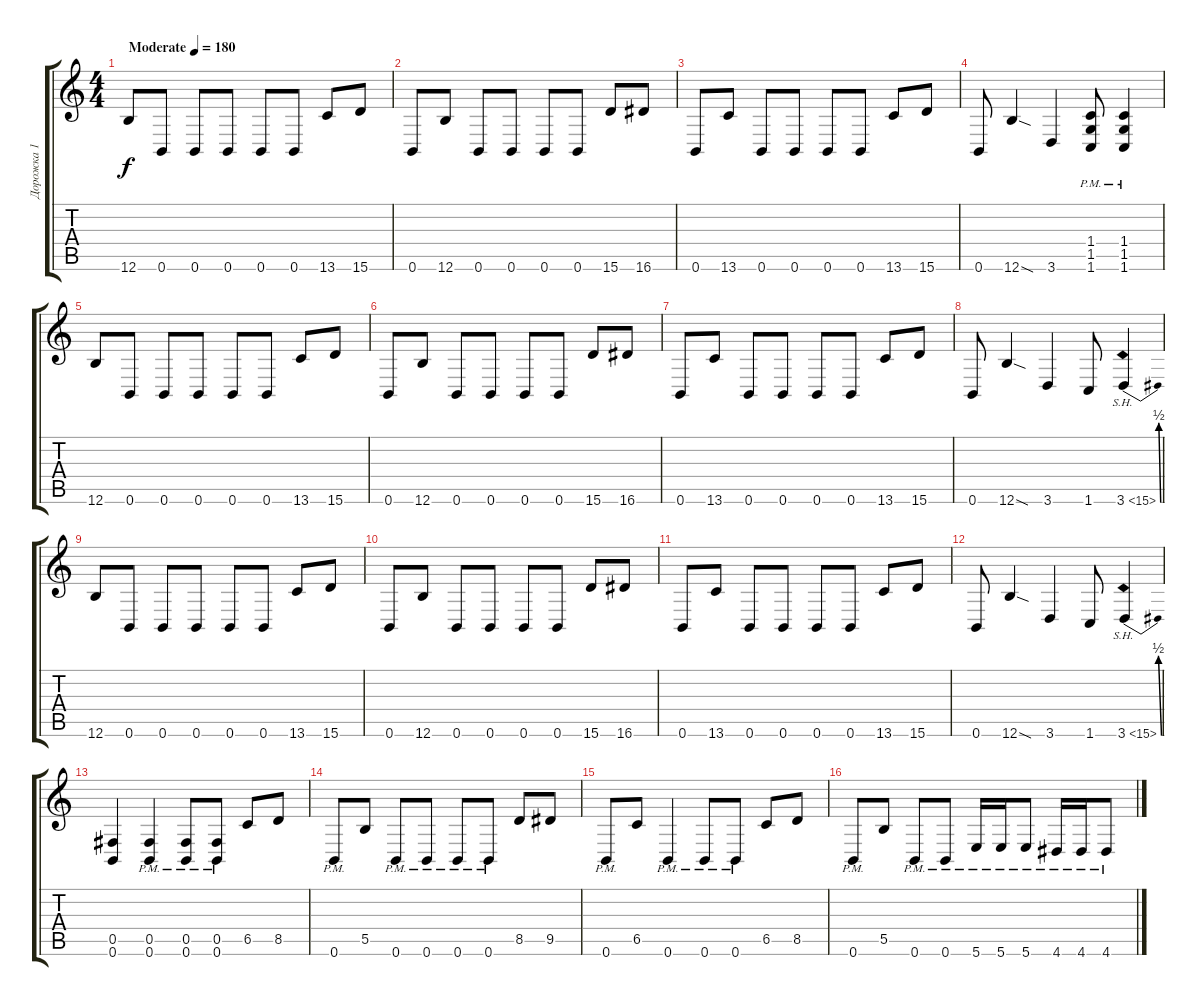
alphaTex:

\track ("Дорожка 1" "Дорожка 1") {instrument distortionguitar}
\staff {score tabs}
\tuning (Db4 Ab3 E3 B2 Gb2 B1) {hide}
\ts (4 4)
\tempo (180 "Moderate")
\clef g2
\ks c
12.6.8{dy f instrument distortionguitar} 0.6.8 0.6.8 0.6.8 0.6.8 0.6.8 13.6.8 15.6.8 |
0.6.8 12.6.8 0.6.8 0.6.8 0.6.8 0.6.8 15.6.8 16.6.8 |
0.6.8 13.6.8 0.6.8 0.6.8 0.6.8 0.6.8 13.6.8 15.6.8 |
0.6.8 12.6{sod}.4 3.6.4 (1.4{pm} 1.5{pm} 1.6{pm}).8 (1.4{pm} 1.5{pm} 1.6{pm}).4 |
12.6.8 0.6.8 0.6.8 0.6.8 0.6.8 0.6.8 13.6.8 15.6.8 |
0.6.8 12.6.8 0.6.8 0.6.8 0.6.8 0.6.8 15.6.8 16.6.8 |
0.6.8 13.6.8 0.6.8 0.6.8 0.6.8 0.6.8 13.6.8 15.6.8 |
0.6.8 12.6{sod}.4 3.6.4 1.6.8 3.6{be (bend 0 0 60 2) sh 12}.4 |
12.6.8 0.6.8 0.6.8 0.6.8 0.6.8 0.6.8 13.6.8 15.6.8 |
0.6.8 12.6.8 0.6.8 0.6.8 0.6.8 0.6.8 15.6.8 16.6.8 |
0.6.8 13.6.8 0.6.8 0.6.8 0.6.8 0.6.8 13.6.8 15.6.8 |
0.6.8 12.6{sod}.4 3.6.4 1.6.8 3.6{be (bend 0 0 60 2) sh 12}.4 |
(0.5 0.6).4 (0.5{pm} 0.6{pm}).4 (0.5{pm} 0.6{pm}).8 (0.5{pm} 0.6{pm}).8 6.5.8 8.5.8 |
0.6{pm}.8 5.5.8 0.6{pm}.8 0.6{pm}.8 0.6{pm}.8 0.6{pm}.8 8.5.8 9.5.8 |
0.6{pm}.8 6.5.8 0.6{pm}.4 0.6{pm}.8 0.6{pm}.8 6.5.8 8.5.8 |
0.6{pm}.8 5.5.8 0.6{pm}.8 0.6{pm}.8 5.6{pm}.16 5.6{pm}.16 5.6{pm}.8 4.6{pm}.16 4.6{pm}.16 4.6{pm}.8
